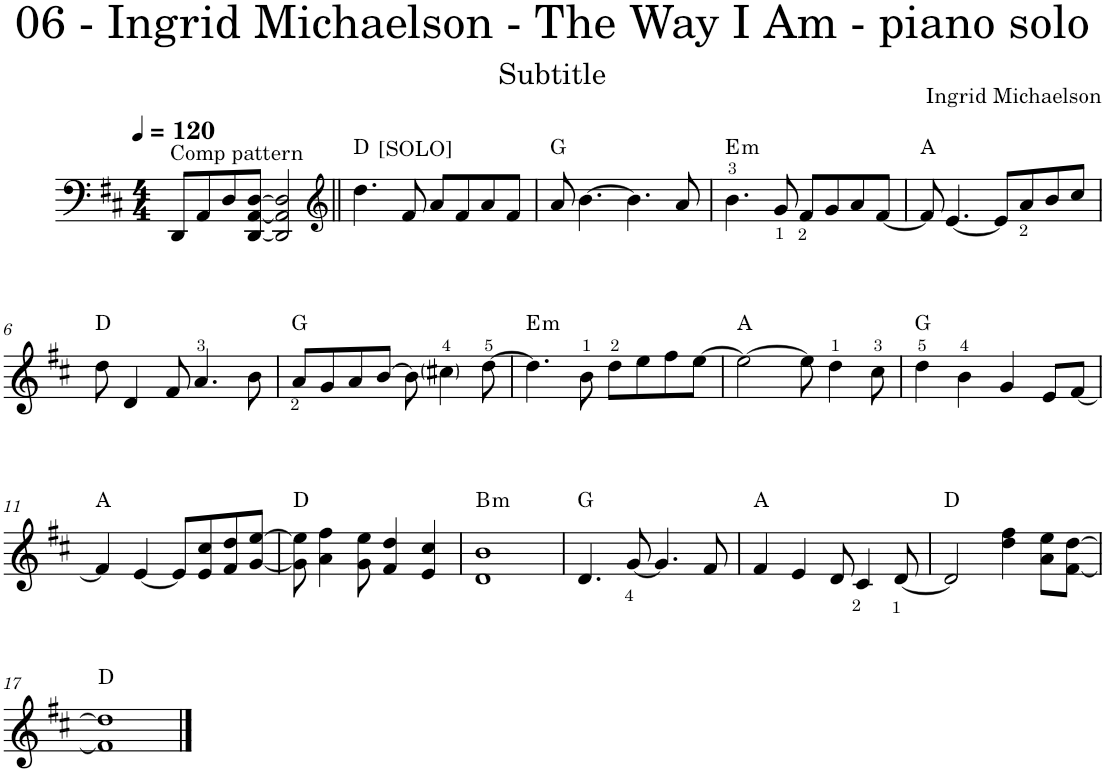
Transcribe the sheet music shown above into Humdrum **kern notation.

**kern	**kern	**harte
*part1	*part1	*part1
*staff2	*staff1	*
*I"Piano	*	*
*I'Pno.	*	*
*stria5	*	*
*clefF4	*clefF4	*
*k[f#c#]	*k[f#c#]	*
*M4/4	*M4/4	*
*MM120	*MM120	*
=1	=1	=1
!	!LO:TX:a:t=Comp pattern	!
1r	8DD/L	.
.	8AA/	.
.	8D/	.
.	[8DD/ [8AA/ [8D/J	.
.	2DD/] 2AA/] 2D/]	.
=2||	=2||	=2||
*	*clefG2	*
!	!LO:TX:a:t=[SOLO]	!
8DD/L	4.dd\	D:maj
8AA/J	.	.
8D\L	.	.
[8DD\ [8AA\ [8D\J	8f#/	.
2DD] 2AA] 2D]	8a/L	.
.	8f#/	.
.	8a/	.
.	8f#/J	.
=3	=3	=3
8GG/L	8a/	G:maj
8D/J	[4.b\	.
8G\L	.	.
[8GG\ [8D\ [8G\J	.	.
8GG]/ 8D]/ 8G]/L	4.b\]	.
8D/J	.	.
4G	.	.
.	8a/	.
=4	=4	=4
!	!	!LO:H:kt=m
8EE/L	4.b\	E:min
8BB/J	.	.
8E\L	.	.
[8EE\ [8BB\ [8E\J	8g/	.
2EE] 2BB] 2E]	8f#/L	.
.	8g/	.
.	8a/	.
.	[8f#/J	.
=5	=5	=5
8AA/L	8f#/]	A:maj
8E/J	[4.e/	.
8A\L	.	.
[8AA\ [8E\ [8A\J	.	.
2AA] 2E] 2A]	8e/L]	.
.	8a/	.
.	8b/	.
.	8cc#/J	.
!!LO:LB:g=z
=6	=6	=6
8DD/ 8AA/ 8D/L	8dd\	D:maj
8AA/J	4d/	.
8D\L	.	.
[8DD\ [8AA\ [8D\J	8f#/	.
4DD] 4AA] 4D]	4.a/	.
4D	.	.
.	8b\	.
=7	=7	=7
8GG/L	8a/L	G:maj
8D/J	8g/	.
8G\L	8a/	.
[8GG\ [8D\ [8G\J	[8b/J	.
4GG] 4D] 4G]	8b\]	.
.	4cc#X\	.
4G	.	.
.	[8dd\	.
=8	=8	=8
!	!	!LO:H:kt=m
8EE/L	4.dd\]	E:min
8BB/J	.	.
8E\L	.	.
[8EE\ [8BB\ [8E\J	8b\	.
2EE] 2BB] 2E]	8dd\L	.
.	8ee\	.
.	8ff#\	.
.	[8ee\J	.
=9	=9	=9
8AA/L	2ee\_	A:maj
8E/J	.	.
8A\L	.	.
[8AA\ [8E\ [8A\J	.	.
4AA] 4E] 4A]	8ee\]	.
.	4dd\	.
4A	.	.
.	8cc#\	.
=10	=10	=10
8GG/L	4dd\	G:maj
8D/J	.	.
8G\L	4b\	.
[8GG\ [8D\ [8G\J	.	.
8GG]/ 8D]/ 8G]/L	4g/	.
8D/J	.	.
4G	8e/L	.
.	[8f#/J	.
!!LO:LB:g=z
=11	=11	=11
8AA/L	4f#/]	A:maj
8E/J	.	.
8A\L	[4e/	.
[8AA\ [8E\ [8A\J	.	.
2AA] 2E] 2A]	8e/L]	.
.	8e/ 8cc#/	.
.	8f#/ 8dd/	.
.	[8g/ [8ee/J	.
=12	=12	=12
8DD/L	8g\] 8ee\]	D:maj
8AA/J	4a\ 4ff#\	.
8D\L	.	.
[8DD\ [8AA\ [8D\J	8g\ 8ee\	.
2DD] 2AA] 2D]	4f#/ 4dd/	.
.	4e/ 4cc#/	.
=13	=13	=13
!	!	!LO:H:kt=m
8BB\L	1d 1b	B:min
8F#\J	.	.
8B\L	.	.
[8BB\J	.	.
8BB\L]	.	.
8F#\J	.	.
4B	.	.
=14	=14	=14
8GG/L	4.d/	G:maj
8D/J	.	.
8G\L	.	.
[8GG\ [8D\ [8G\J	[8g/	.
8GG]/ 8D]/ 8G]/L	4.g/]	.
8D/J	.	.
4G	.	.
.	8f#/	.
=15	=15	=15
8AA/L	4f#/	A:maj
8E/J	.	.
8A\L	4e/	.
[8AA\ [8E\ [8A\J	.	.
4AA] 4E] 4A]	8d/	.
.	4c#/	.
4A	.	.
.	[8d/	.
=16	=16	=16
8DD/L	2d/]	D:maj
8AA/J	.	.
8D\L	.	.
[8DD\ [8AA\ [8D\J	.	.
2DD] 2AA] 2D]	4dd\ 4ff#\	.
.	8a\ 8ee\L	.
.	[8f#\ [8dd\J	.
!!LO:LB:g=z
=17	=17	=17
8DD/L	1f#] 1dd]	D:maj
8AA/J	.	.
8D\L	.	.
[8DD\ [8AA\ [8D\J	.	.
2DD] 2AA] 2D]	.	.
==	==	==
*-	*-	*-
